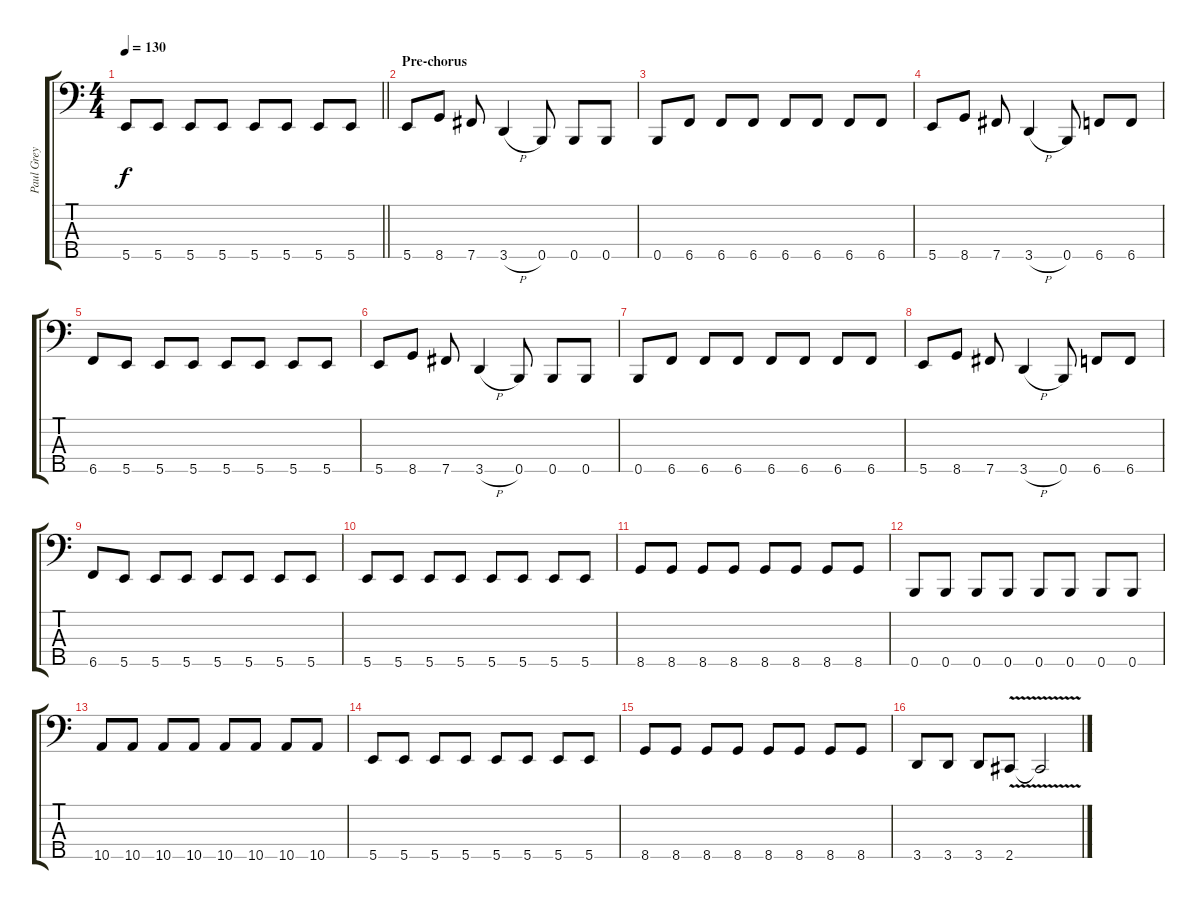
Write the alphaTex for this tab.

\track ("Paul Grey" "Paul Grey") {instrument electricbasspick}
\staff {score tabs}
\tuning (G2 D2 A1 E1 B0) {hide}
\ts (4 4)
\tempo 130
\clef f4
\barLineRight lightlight
\ks c
5.5.8{dy f} 5.5.8 5.5.8 5.5.8 5.5.8 5.5.8 5.5.8 5.5.8 |
\section ("" "Pre-chorus")
5.5.8 8.5.8 7.5.8 3.5{h}.4 0.5.8 0.5.8 0.5.8 |
0.5.8 6.5.8 6.5.8 6.5.8 6.5.8 6.5.8 6.5.8 6.5.8 |
5.5.8 8.5.8 7.5.8 3.5{h}.4 0.5.8 6.5.8 6.5.8 |
6.5.8 5.5.8 5.5.8 5.5.8 5.5.8 5.5.8 5.5.8 5.5.8 |
5.5.8 8.5.8 7.5.8 3.5{h}.4 0.5.8 0.5.8 0.5.8 |
0.5.8 6.5.8 6.5.8 6.5.8 6.5.8 6.5.8 6.5.8 6.5.8 |
5.5.8 8.5.8 7.5.8 3.5{h}.4 0.5.8 6.5.8 6.5.8 |
6.5.8 5.5.8 5.5.8 5.5.8 5.5.8 5.5.8 5.5.8 5.5.8 |
5.5.8 5.5.8 5.5.8 5.5.8 5.5.8 5.5.8 5.5.8 5.5.8 |
8.5.8 8.5.8 8.5.8 8.5.8 8.5.8 8.5.8 8.5.8 8.5.8 |
0.5.8 0.5.8 0.5.8 0.5.8 0.5.8 0.5.8 0.5.8 0.5.8 |
10.5.8 10.5.8 10.5.8 10.5.8 10.5.8 10.5.8 10.5.8 10.5.8 |
5.5.8 5.5.8 5.5.8 5.5.8 5.5.8 5.5.8 5.5.8 5.5.8 |
8.5.8 8.5.8 8.5.8 8.5.8 8.5.8 8.5.8 8.5.8 8.5.8 |
3.5.8 3.5.8 3.5.8 2.5{v}.8 2.5{t}.2
